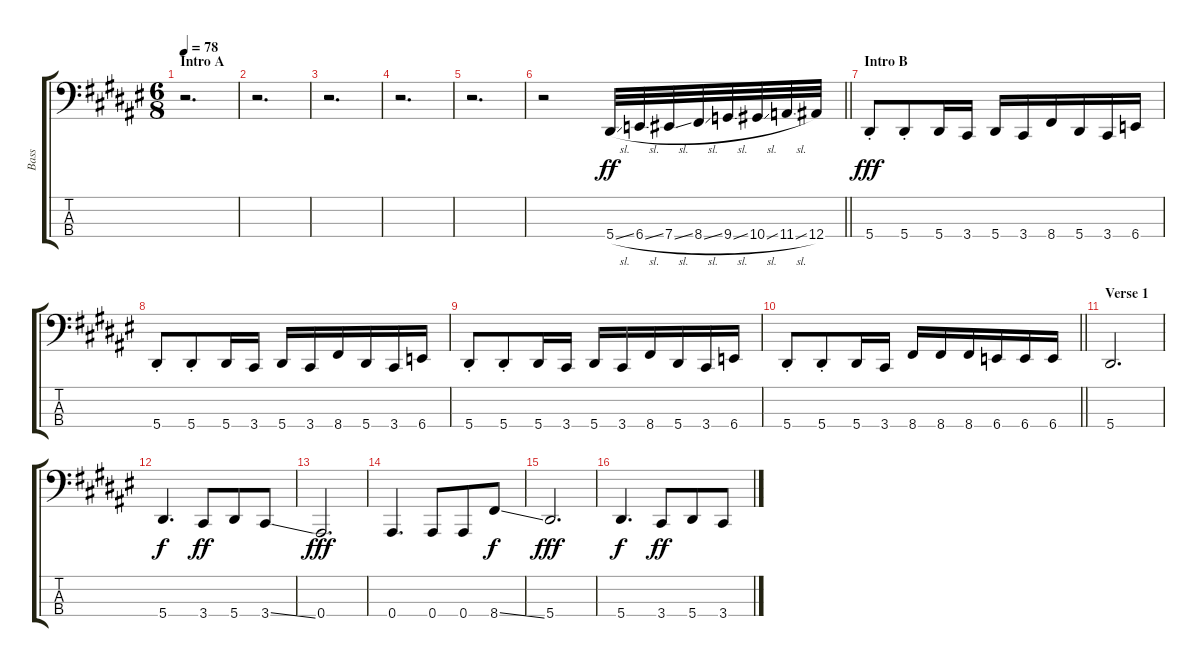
\track ("Bass" "Bass") {instrument electricbassfinger}
\staff {score tabs}
\tuning (Eb2 Bb1 F1 Bb0) {hide}
\ts (6 8)
\section ("" "Intro A")
\tempo 78
\clef f4
\ks d#minor
r.2{d dy ff instrument electricbassfinger} |
r.2{d} |
r.2{d} |
r.2{d} |
r.2{d} |
\barLineRight lightlight
r.2 5.4{sl}.32 6.4{sl}.32 7.4{sl}.32 8.4{sl}.32 9.4{sl}.32 10.4{sl}.32 11.4{sl}.32 12.4.32 |
\section ("" "Intro B")
5.4{st}.8{dy fff} 5.4{st}.8 5.4.16 3.4.16 5.4.16 3.4.16 8.4.16 5.4.16 3.4.16 6.4.16 |
5.4{st}.8 5.4{st}.8 5.4.16 3.4.16 5.4.16 3.4.16 8.4.16 5.4.16 3.4.16 6.4.16 |
5.4{st}.8 5.4{st}.8 5.4.16 3.4.16 5.4.16 3.4.16 8.4.16 5.4.16 3.4.16 6.4.16 |
\barLineRight lightlight
5.4{st}.8 5.4{st}.8 5.4.16 3.4.16 8.4.16 8.4.16 8.4.16 6.4.16 6.4.16 6.4.16 |
\section ("" "Verse 1")
5.4.2{d} |
5.4.4{d dy f} 3.4.8{dy ff} 5.4.8 3.4{ss}.8 |
0.4.2{d dy fff} |
0.4.4{d} 0.4.8 0.4.8 8.4{ss}.8{dy f} |
5.4.2{d dy fff} |
5.4.4{d dy f} 3.4.8{dy ff} 5.4.8 3.4{ss}.8
